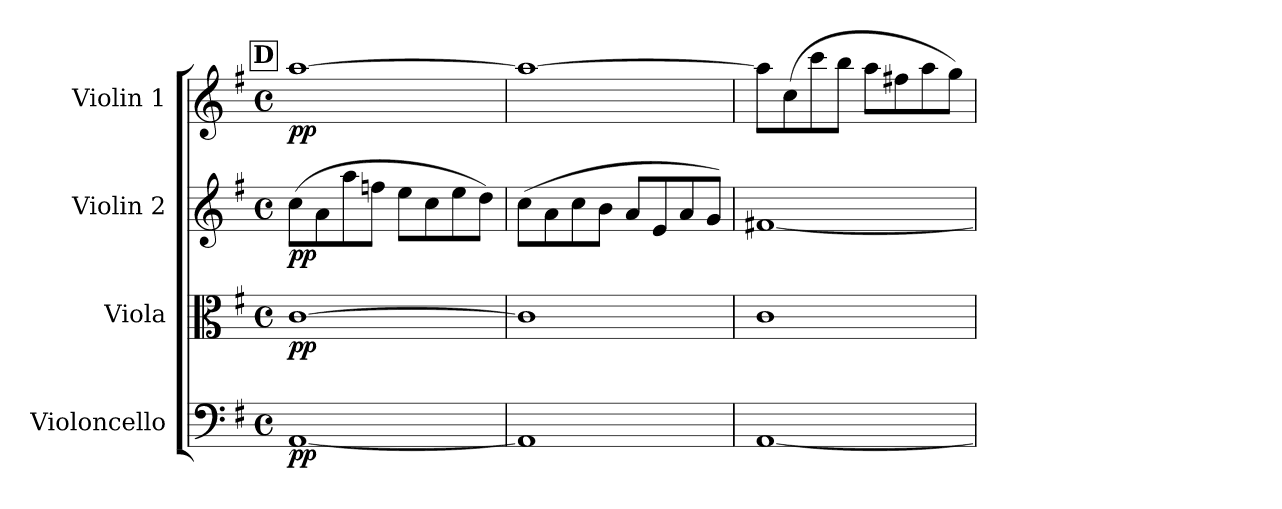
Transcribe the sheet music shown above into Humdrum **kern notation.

**kern	**dynam	**kern	**dynam	**kern	**dynam	**kern	**dynam
*part4	*part4	*part3	*part3	*part2	*part2	*part1	*part1
*staff4	*staff4	*staff3	*staff3	*staff2	*staff2	*staff1	*staff1
*I"Violoncello	*	*I"Viola	*	*I"Violin 2	*	*I"Violin 1	*
*I'Vc	*	*I'Vla	*	*I'Vln	*	*I'Vln	*
*clefF4	*	*clefC3	*	*clefG2	*	*clefG2	*
*k[f#]	*	*k[f#]	*	*k[f#]	*	*k[f#]	*
*M4/4	*	*M4/4	*	*M4/4	*	*M4/4	*
*met(c)	*	*met(c)	*	*met(c)	*	*met(c)	*
!!LO:REH:place=s1:a:B:cj:fs=14:t=D
=91	=91	=91	=91	=91	=91	=91	=91
!	!LO:DY:b	!	!LO:DY:b	!	!LO:DY:b	!	!LO:DY:b
[1AA	pp	[1c	pp	(8cc\L	pp	[1aa	pp
.	.	.	.	8a\	.	.	.
.	.	.	.	8aa\	.	.	.
.	.	.	.	8ffn\J	.	.	.
.	.	.	.	8ee\L	.	.	.
.	.	.	.	8cc\	.	.	.
.	.	.	.	8ee\	.	.	.
.	.	.	.	8dd\J)	.	.	.
=92	=92	=92	=92	=92	=92	=92	=92
1AA]	.	1c]	.	(8cc\L	.	1aa_	.
.	.	.	.	8a\	.	.	.
.	.	.	.	8cc\	.	.	.
.	.	.	.	8b\J	.	.	.
.	.	.	.	8a/L	.	.	.
.	.	.	.	8e/	.	.	.
.	.	.	.	8a/	.	.	.
.	.	.	.	8g/J)	.	.	.
=93	=93	=93	=93	=93	=93	=93	=93
[1AA	.	1c	.	[1f#X	.	8aa\L]	.
.	.	.	.	.	.	(8cc\	.
.	.	.	.	.	.	8ccc\	.
.	.	.	.	.	.	8bb\J	.
.	.	.	.	.	.	8aa\L	.
.	.	.	.	.	.	8ff#X\	.
.	.	.	.	.	.	8aa\	.
.	.	.	.	.	.	8gg\J)	.
=	=	=	=	=	=	=	=
*-	*-	*-	*-	*-	*-	*-	*-
